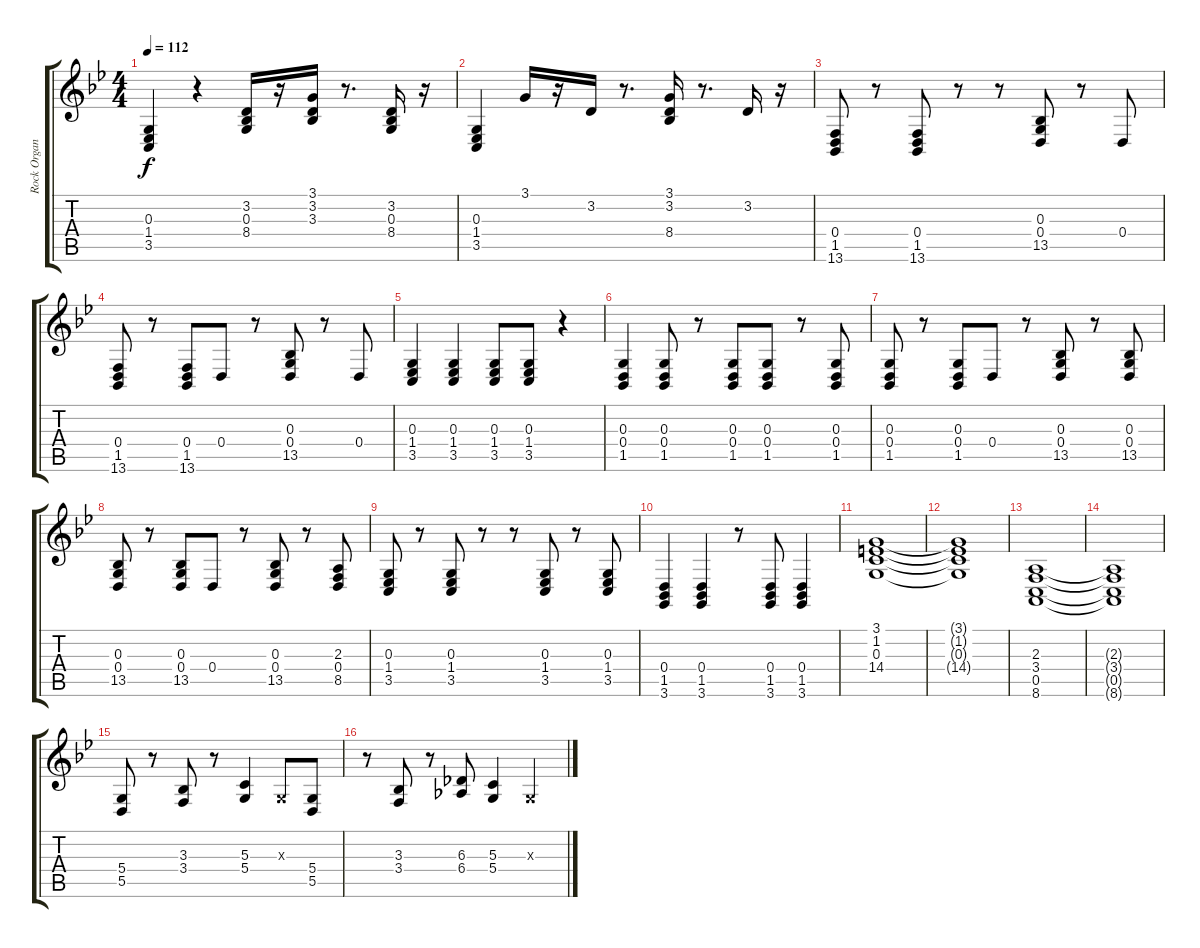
\track ("Rock Organ" "Rock Organ") {instrument rockorgan}
\staff {score tabs}
\tuning (E4 B3 G3 D3 A2 E2) {hide}
\ts (4 4)
\tempo 112
\clef g2
\ks bb
(0.3 1.4 3.5).4{dy f} r.4 (3.2 0.3 8.4).16 r.16 (3.1 3.2 3.3).16 r.8{d} (3.2 0.3 8.4).16 r.16 |
(0.3 1.4 3.5).4 3.1.16 r.16 3.2.16 r.8{d} (3.1 3.2 8.4).16 r.8{d} 3.2.16 r.16 |
(0.4 1.5 13.6).8 r.8 (0.4 1.5 13.6).8 r.8 r.8 (0.3 0.4 13.5).8 r.8 0.4.8 |
(0.4 1.5 13.6).8 r.8 (0.4 1.5 13.6).8 0.4.8 r.8 (0.3 0.4 13.5).8 r.8 0.4.8 |
(0.3 1.4 3.5).4 (0.3 1.4 3.5).4 (0.3 1.4 3.5).8 (0.3 1.4 3.5).8 r.4 |
(0.3 0.4 1.5).4 (0.3 0.4 1.5).8 r.8 (0.3 0.4 1.5).8 (0.3 0.4 1.5).8 r.8 (0.3 0.4 1.5).8 |
(0.3 0.4 1.5).8 r.8 (0.3 0.4 1.5).8 0.4.8 r.8 (0.3 0.4 13.5).8 r.8 (0.3 0.4 13.5).8 |
(0.3 0.4 13.5).8 r.8 (0.3 0.4 13.5).8 0.4.8 r.8 (0.3 0.4 13.5).8 r.8 (2.3 0.4 8.5).8 |
(0.3 1.4 3.5).8 r.8 (0.3 1.4 3.5).8 r.8 r.8 (0.3 1.4 3.5).8 r.8 (0.3 1.4 3.5).8 |
(0.4 1.5 3.6).4 (0.4 1.5 3.6).4 r.8 (0.4 1.5 3.6).8 (0.4 1.5 3.6).4 |
(3.1 1.2 0.3 14.4).1 |
(3.1{t} 1.2{t} 0.3{t} 14.4{t}).1 |
(2.3 3.4 0.5 8.6).1 |
(2.3{t} 3.4{t} 0.5{t} 8.6{t}).1 |
(5.4 5.5).8 r.8 (3.3 3.4).8 r.8 (5.3 5.4).4 0.3{x}.8 (5.4 5.5).8 |
r.8 (3.3 3.4).8 r.8 (6.3 6.4).8 (5.3 5.4).4 0.3{x}.4
